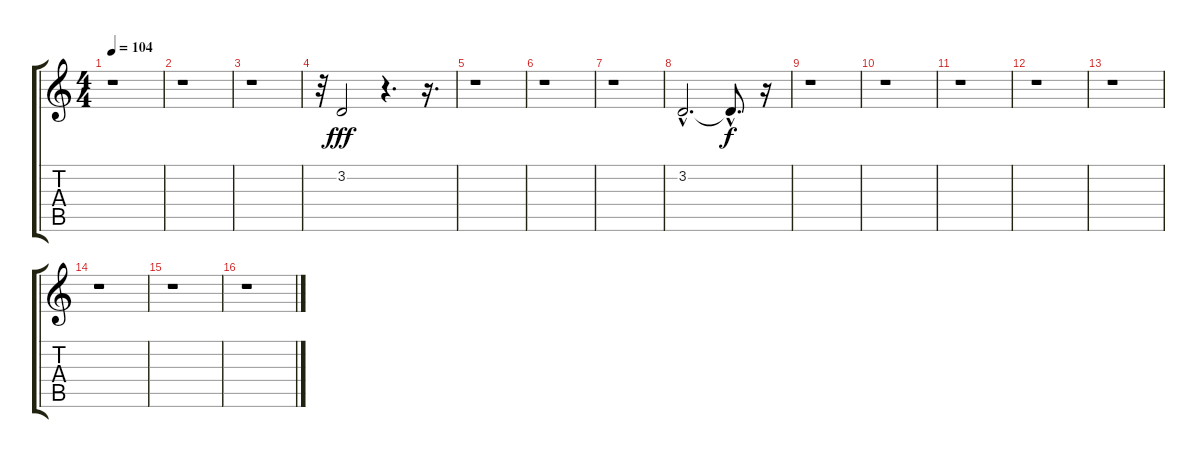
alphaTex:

\track "" {instrument reversecymbal}
\staff {score tabs}
\tuning (E4 B3 G3 D3 A2 E2) {hide}
\ts (4 4)
\tempo 104
\clef g2
\ks c
r.1{dy f} |
r.1 |
r.1 |
r.32 3.2.2{dy fff} r.4{d} r.16{d} |
r.1 |
r.1 |
r.1 |
3.2{hac}.2{d} 3.2{hac t}.8{d dy f} r.16 |
r.1 |
r.1 |
r.1 |
r.1 |
r.1 |
r.1 |
r.1 |
r.1
